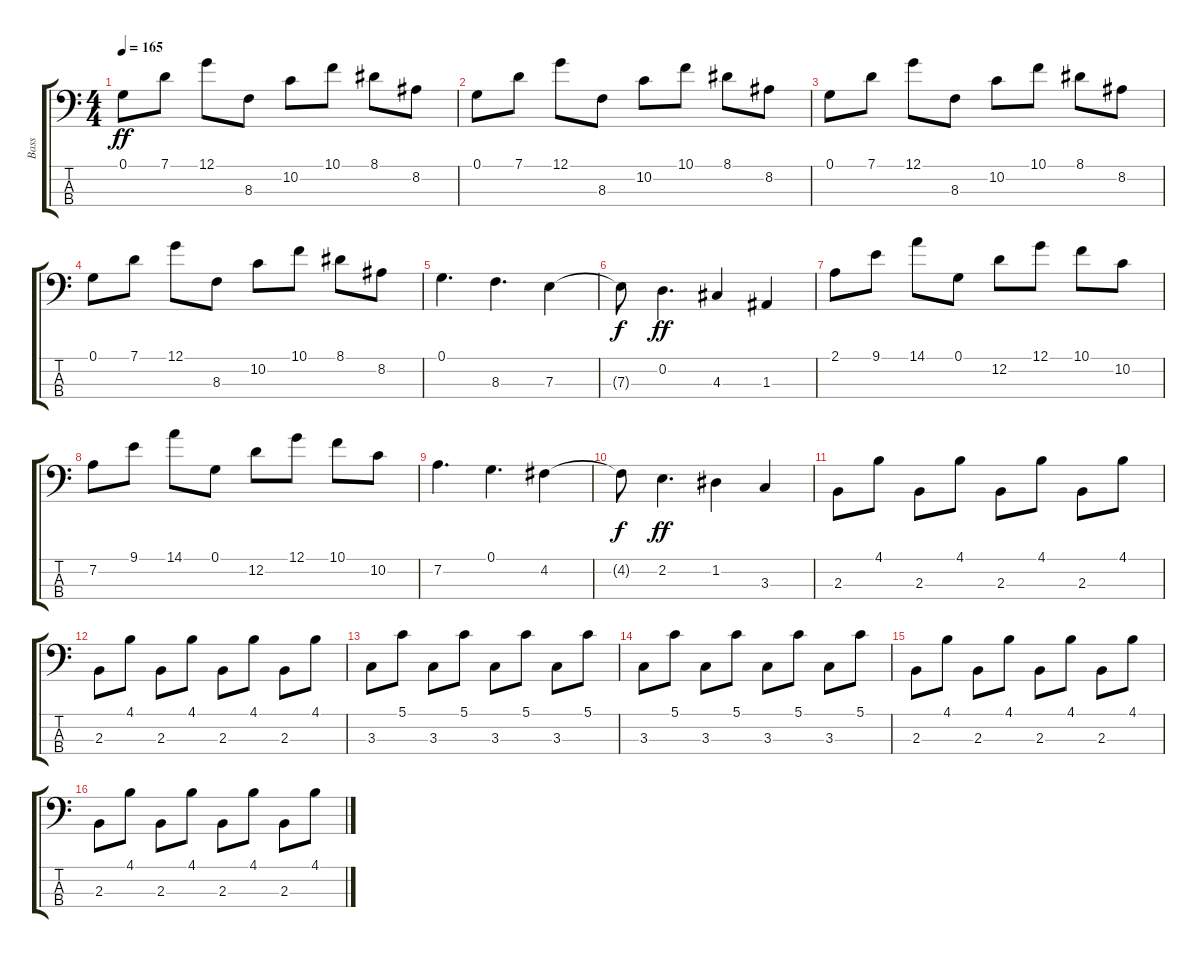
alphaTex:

\track ("Bass" "Bass") {instrument fretlessbass}
\staff {score tabs}
\tuning (G2 D2 A1 E1) {hide}
\ts (4 4)
\tempo 165
\clef f4
\ks c
0.1.8{dy ff} 7.1.8 12.1.8 8.3.8 10.2.8 10.1.8 8.1.8 8.2.8 |
0.1.8 7.1.8 12.1.8 8.3.8 10.2.8 10.1.8 8.1.8 8.2.8 |
0.1.8 7.1.8 12.1.8 8.3.8 10.2.8 10.1.8 8.1.8 8.2.8 |
0.1.8 7.1.8 12.1.8 8.3.8 10.2.8 10.1.8 8.1.8 8.2.8 |
0.1.4{d} 8.3.4{d} 7.3.4 |
7.3{t}.8{dy f} 0.2.4{d dy ff} 4.3.4 1.3.4 |
2.1.8 9.1.8 14.1.8 0.1.8 12.2.8 12.1.8 10.1.8 10.2.8 |
7.2.8 9.1.8 14.1.8 0.1.8 12.2.8 12.1.8 10.1.8 10.2.8 |
7.2.4{d} 0.1.4{d} 4.2.4 |
4.2{t}.8{dy f} 2.2.4{d dy ff} 1.2.4 3.3.4 |
2.3.8 4.1.8 2.3.8 4.1.8 2.3.8 4.1.8 2.3.8 4.1.8 |
2.3.8 4.1.8 2.3.8 4.1.8 2.3.8 4.1.8 2.3.8 4.1.8 |
3.3.8 5.1.8 3.3.8 5.1.8 3.3.8 5.1.8 3.3.8 5.1.8 |
3.3.8 5.1.8 3.3.8 5.1.8 3.3.8 5.1.8 3.3.8 5.1.8 |
2.3.8 4.1.8 2.3.8 4.1.8 2.3.8 4.1.8 2.3.8 4.1.8 |
2.3.8 4.1.8 2.3.8 4.1.8 2.3.8 4.1.8 2.3.8 4.1.8
